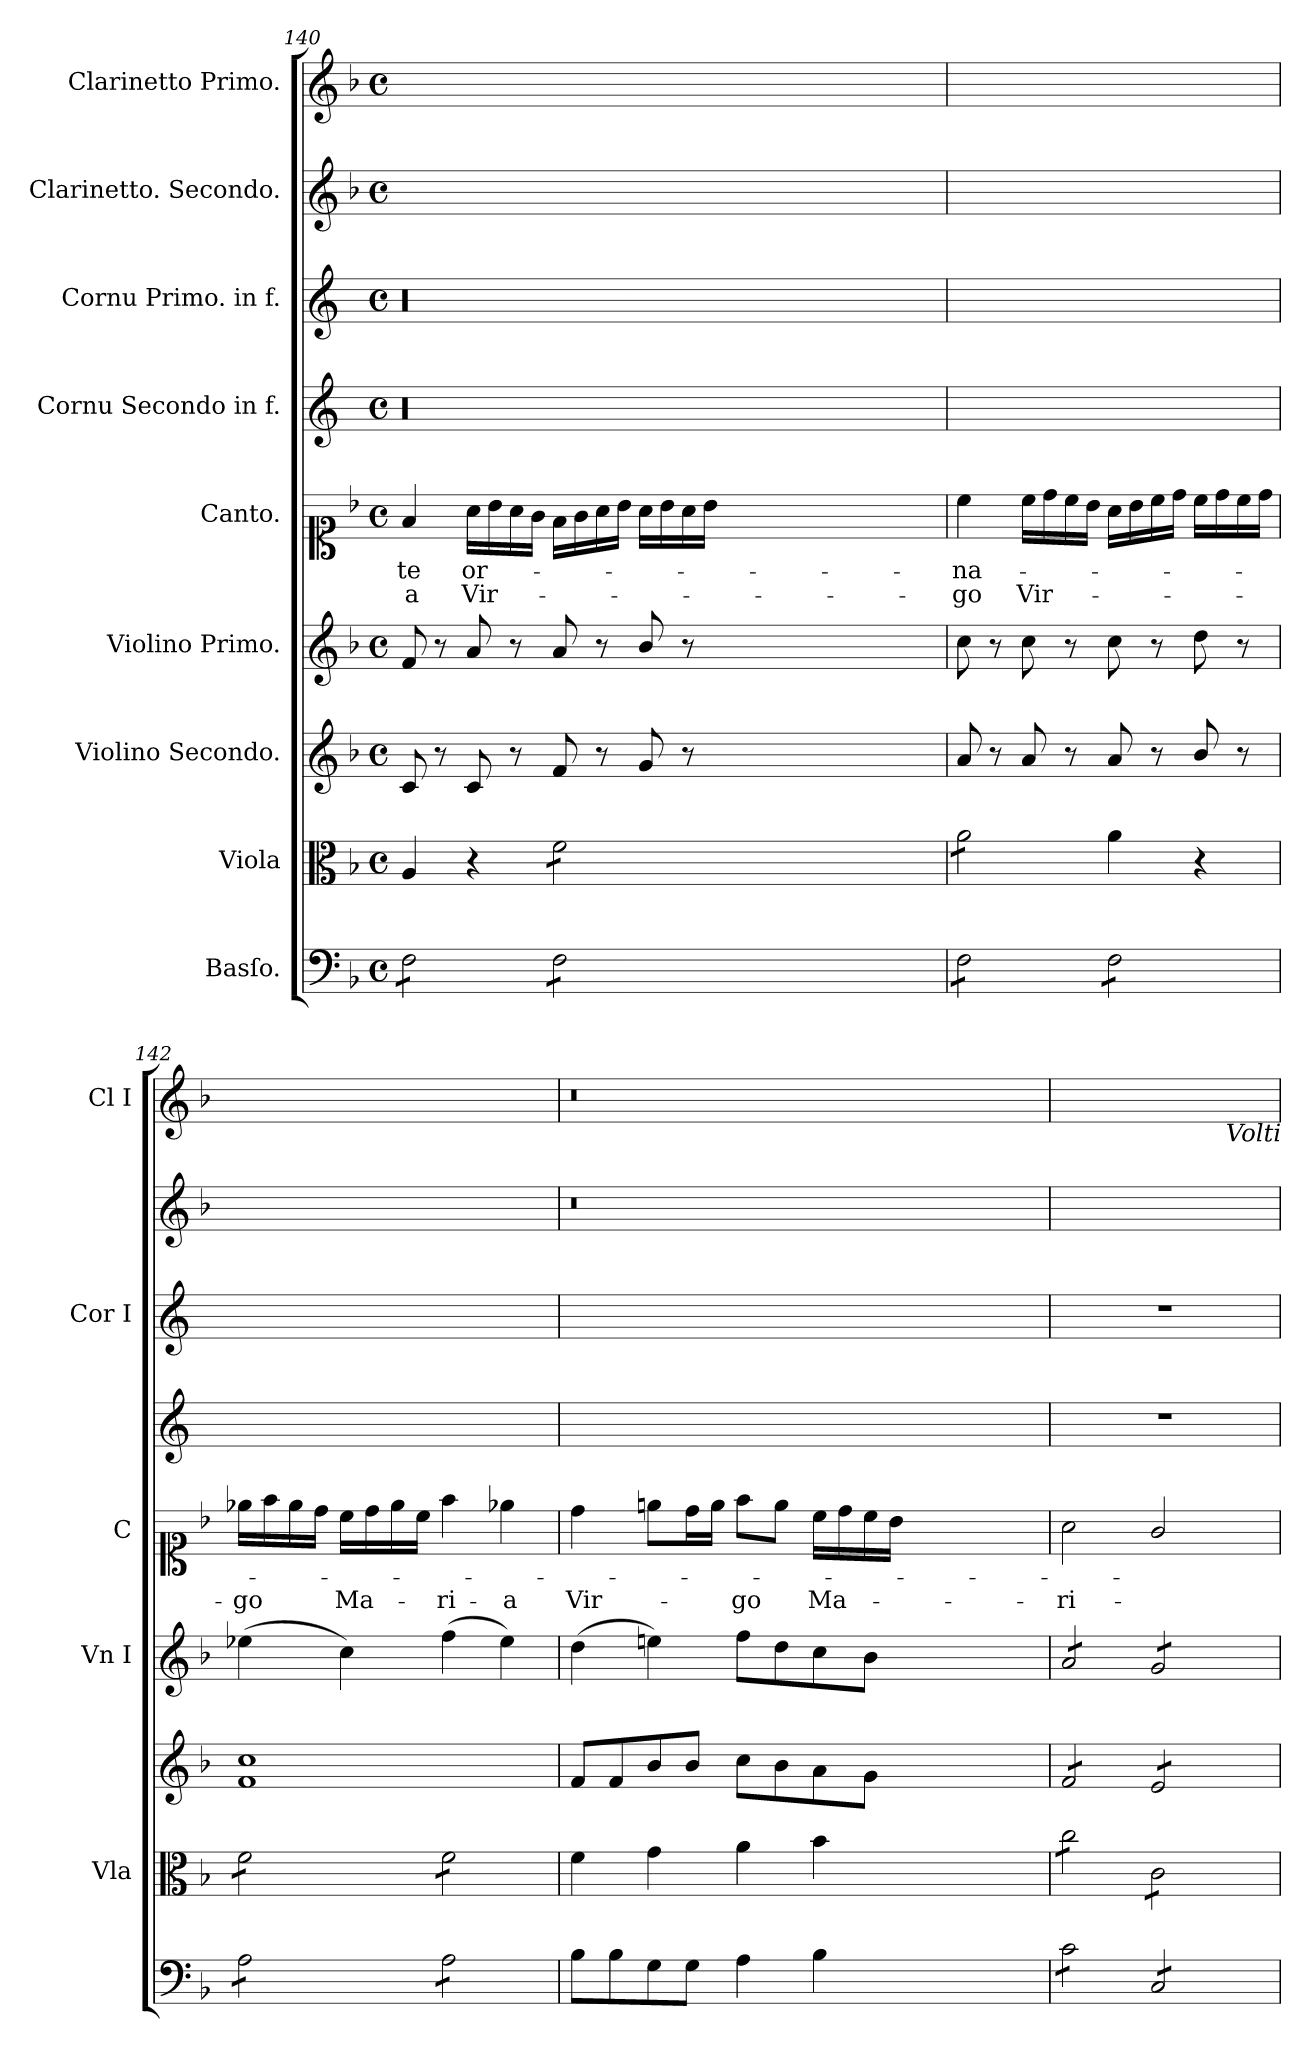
**kern	**kern	**kern	**kern	**kern	**text	**text	**kern	**kern	**kern	**kern
*part9	*part8	*part7	*part6	*part5	*part5	*part5	*part4	*part3	*part2	*part1
*staff9	*staff8	*staff7	*staff6	*staff5	*staff5	*staff5	*staff4	*staff3	*staff2	*staff1
*I"Basſo.	*I"Viola	*I"Violino Secondo.	*I"Violino Primo.	*I"Canto.	*	*	*I"Cornu Secondo in f.	*I"Cornu Primo. in f.	*I"Clarinetto. Secondo.	*I"Clarinetto Primo.
*	*I'Vla	*	*I'Vn I	*I'C	*	*	*	*I'Cor I	*	*I'Cl I
*clefF4	*clefC3	*clefG2	*clefG2	*clefC1	*	*	*clefG2	*clefG2	*clefG2	*clefG2
*	*	*	*	*	*	*	*ITrd4c7	*ITrd4c7	*	*
*k[b-]	*k[b-]	*k[b-]	*k[b-]	*k[b-]	*	*	*k[b-]	*k[b-]	*k[b-]	*k[b-]
*F:	*F:	*F:	*F:	*F:	*	*	*	*	*F:	*F:
*M4/4	*M4/4	*M4/4	*M4/4	*M4/4	*	*	*M4/4	*M4/4	*M4/4	*M4/4
*met(c)	*met(c)	*met(c)	*met(c)	*met(c)	*	*	*met(c)	*met(c)	*met(c)	*met(c)
=140	=140	=140	=140	=140	=140	=140	=140	=140	=140	=140
*tremolo	*	*	*	*	*	*	*	*	*	*
8F\L	4A/	8c/	8f/	4f/	-te	-a	00r	00r	00ryy	00ryy
8F\	.	8r	8r	.	.	.	.	.	.	.
8F\	4r	8c/	8a/	16a\LL	or-	Vir-	.	.	.	.
.	.	.	.	16b-\	.	.	.	.	.	.
8F\J	.	8r	8r	16a\	.	.	.	.	.	.
.	.	.	.	16g\JJ	.	.	.	.	.	.
*	*tremolo	*	*	*	*	*	*	*	*	*
8F\L	8f\L	8f/	8a/	16f\LL	.	.	.	.	.	.
.	.	.	.	16g\	.	.	.	.	.	.
8F\	8f\	8r	8r	16a\	.	.	.	.	.	.
.	.	.	.	16b-\JJ	.	.	.	.	.	.
8F\	8f\	8g/	8b-/	16a\LL	.	.	.	.	.	.
.	.	.	.	16b-\	.	.	.	.	.	.
8F\J	8f\J	8r	8r	16a\	.	.	.	.	.	.
.	.	.	.	16b-\JJ	.	.	.	.	.	.
0.ryy	0.ryy	0.ryy	0.ryy	0.ryy	.	.	.	.	.	.
=141	=141	=141	=141	=141	=141	=141	=141	=141	=141	=141
8F\L	8a\L	8a/	8cc\	4cc\	-na-	-go	1ryy	1ryy	1ryy	1ryy
8F\	8a\	8r	8r	.	.	.	.	.	.	.
8F\	8a\	8a/	8cc\	16cc\LL	.	Vir-	.	.	.	.
.	.	.	.	16dd\	.	.	.	.	.	.
8F\J	8a\J	8r	8r	16cc\	.	.	.	.	.	.
*	*Xtremolo	*	*	*	*	*	*	*	*	*
.	.	.	.	16b-\JJ	.	.	.	.	.	.
8F\L	4a\	8a/	8cc\	16a\LL	.	.	.	.	.	.
.	.	.	.	16b-\	.	.	.	.	.	.
8F\	.	8r	8r	16cc\	.	.	.	.	.	.
.	.	.	.	16dd\JJ	.	.	.	.	.	.
8F\	4r	8b-/	8dd\	16cc\LL	.	.	.	.	.	.
.	.	.	.	16dd\	.	.	.	.	.	.
8F\J	.	8r	8r	16cc\	.	.	.	.	.	.
.	.	.	.	16dd\JJ	.	.	.	.	.	.
=142	=142	=142	=142	=142	=142	=142	=142	=142	=142	=142
*	*tremolo	*	*	*	*	*	*	*	*	*
8A\L	8f\L	1f 1cc	(4ee-X\	16ee-X\LL	.	-go	1ryy	1ryy	1ryy	1ryy
.	.	.	.	16ff\	.	.	.	.	.	.
8A\	8f\	.	.	16ee-\	.	.	.	.	.	.
.	.	.	.	16dd\JJ	.	.	.	.	.	.
8A\	8f\	.	4cc\)	16cc\LL	.	Ma-	.	.	.	.
.	.	.	.	16dd\	.	.	.	.	.	.
8A\J	8f\J	.	.	16ee-\	.	.	.	.	.	.
.	.	.	.	16cc\JJ	.	.	.	.	.	.
8A\L	8f\L	.	(4ff\	4ff\	.	-ri-	.	.	.	.
8A\	8f\	.	.	.	.	.	.	.	.	.
8A\	8f\	.	4ee-\)	4ee-X\	.	-a	.	.	.	.
8A\J	8f\J	.	.	.	.	.	.	.	.	.
*	*Xtremolo	*	*	*	*	*	*	*	*	*
*Xtremolo	*	*	*	*	*	*	*	*	*	*
=143	=143	=143	=143	=143	=143	=143	=143	=143	=143	=143
8B-\L	4f\	8f/L	(4dd\	4dd\	.	Vir-	0ryy	0ryy	0r	0r
8B-\	.	8f/	.	.	.	.	.	.	.	.
8G\	4g\	8b-/	4een\)	8een\L	.	.	.	.	.	.
8G\J	.	8b-/J	.	16dd\L	.	.	.	.	.	.
.	.	.	.	16ee\JJ	.	.	.	.	.	.
4A\	4a\	8cc\L	8ff\L	8ff\L	.	-go	.	.	.	.
.	.	8b-\	8dd\	8ee\J	.	.	.	.	.	.
4B-\	4b-\	8a\	8cc\	16cc\LL	.	Ma-	.	.	.	.
.	.	.	.	16dd\	.	.	.	.	.	.
.	.	8g\J	8b-\J	16cc\	.	.	.	.	.	.
.	.	.	.	16b-\JJ	.	.	.	.	.	.
1ryy	1ryy	1ryy	1ryy	1ryy	.	.	.	.	.	.
=144	=144	=144	=144	=144	=144	=144	=144	=144	=144	=144
*tremolo	*	*	*	*	*	*	*	*	*	*
*	*tremolo	*	*	*	*	*	*	*	*	*
*	*	*tremolo	*	*	*	*	*	*	*	*
*	*	*	*tremolo	*	*	*	*	*	*	*
8c\L	8cc\L	8f/L	8a/L	2a\	.	-ri-	1r	1r	1ryy	2..ryy
8c\	8cc\	8f/	8a/	.	.	.	.	.	.	.
8c\	8cc\	8f/	8a/	.	.	.	.	.	.	.
8c\J	8cc\J	8f/J	8a/J	.	.	.	.	.	.	.
8C/L	8c\L	8e/L	8g/L	2g/	.	.	.	.	.	.
8C/	8c\	8e/	8g/	.	.	.	.	.	.	.
8C/	8c\	8e/	8g/	.	.	.	.	.	.	.
!	!	!	!	!	!	!	!	!	!	!LO:TX:b:i:t=Volti
8C/J	8c\J	8e/J	8g/J	.	.	.	.	.	.	8ryy
*	*	*	*Xtremolo	*	*	*	*	*	*	*
*	*	*Xtremolo	*	*	*	*	*	*	*	*
*	*Xtremolo	*	*	*	*	*	*	*	*	*
*Xtremolo	*	*	*	*	*	*	*	*	*	*
=	=	=	=	=	=	=	=	=	=	=
*-	*-	*-	*-	*-	*-	*-	*-	*-	*-	*-
